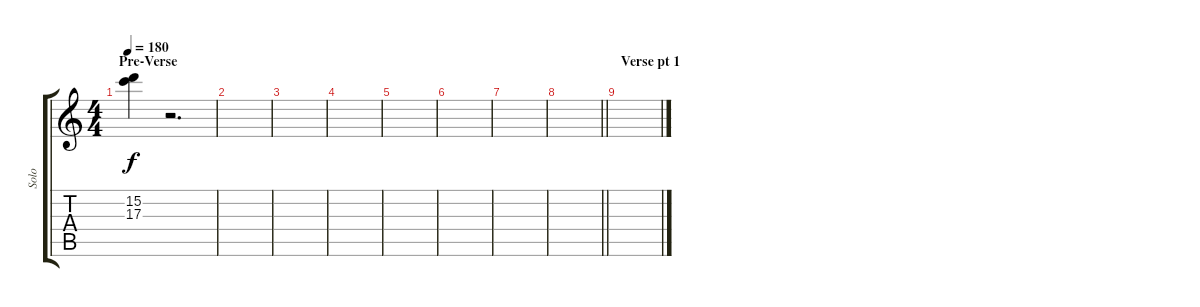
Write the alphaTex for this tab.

\track ("Solo" "Solo") {instrument overdrivenguitar}
\staff {score tabs}
\tuning (E4 B3 G3 D3 A2 D2) {hide}
\ts (4 4)
\section ("" "Pre-Verse")
\tempo 180
\clef g2
\ks c
(15.2{t} 17.3{t}).4{dy f} r.2{d} |
|
|
|
|
|
|
\barLineRight lightlight
|
\section ("" "Verse pt 1")
